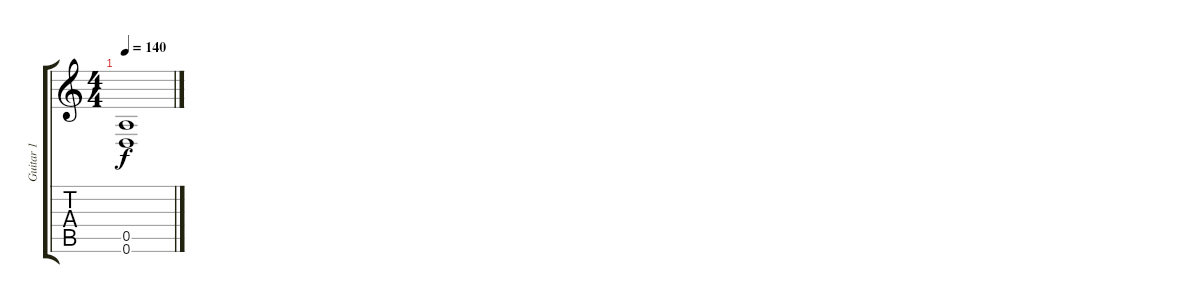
\track ("Guitar 1" "Guitar 1") {instrument overdrivenguitar}
\staff {score tabs}
\tuning (E4 B3 G3 D3 A2 D2) {hide}
\ts (4 4)
\tempo 140
\clef g2
\ks c
(0.5 0.6).1{dy f}
